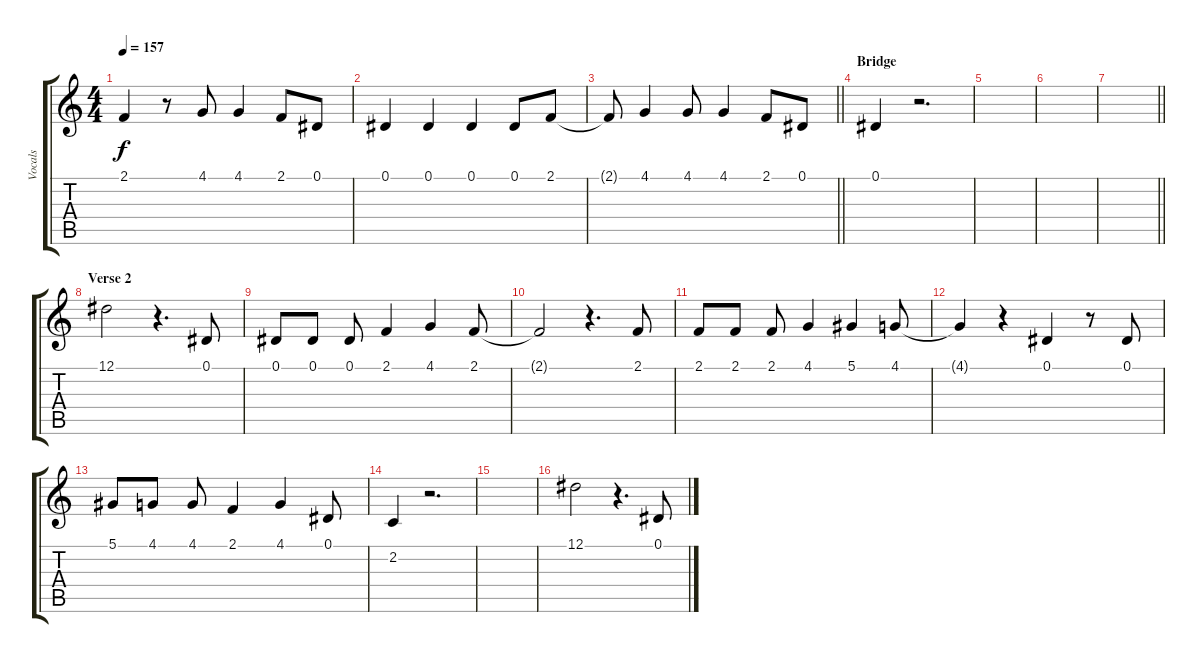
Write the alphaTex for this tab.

\track ("Vocals" "Vocals") {instrument flute}
\staff {score tabs}
\tuning (Eb4 Bb3 Gb3 Db3 Ab2 Eb2) {hide}
\ts (4 4)
\tempo 157
\clef g2
\ks c
2.1{t}.4{dy f} r.8 4.1.8 4.1.4 2.1.8 0.1.8 |
0.1.4 0.1.4 0.1.4 0.1.8 2.1.8 |
\barLineRight lightlight
2.1{t}.8 4.1.4 4.1.8 4.1.4 2.1.8 0.1.8 |
\section ("" "Bridge")
0.1.4 r.2{d} |
|
|
\barLineRight lightlight
|
\section ("" "Verse 2")
12.1.2 r.4{d} 0.1.8 |
0.1.8 0.1.8 0.1.8 2.1.4 4.1.4 2.1.8 |
2.1{t}.2 r.4{d} 2.1.8 |
2.1.8 2.1.8 2.1.8 4.1.4 5.1.4 4.1.8 |
4.1{t}.4 r.4 0.1.4 r.8 0.1.8 |
5.1.8 4.1.8 4.1.8 2.1.4 4.1.4 0.1.8 |
2.2.4 r.2{d} |
|
12.1.2 r.4{d} 0.1.8
